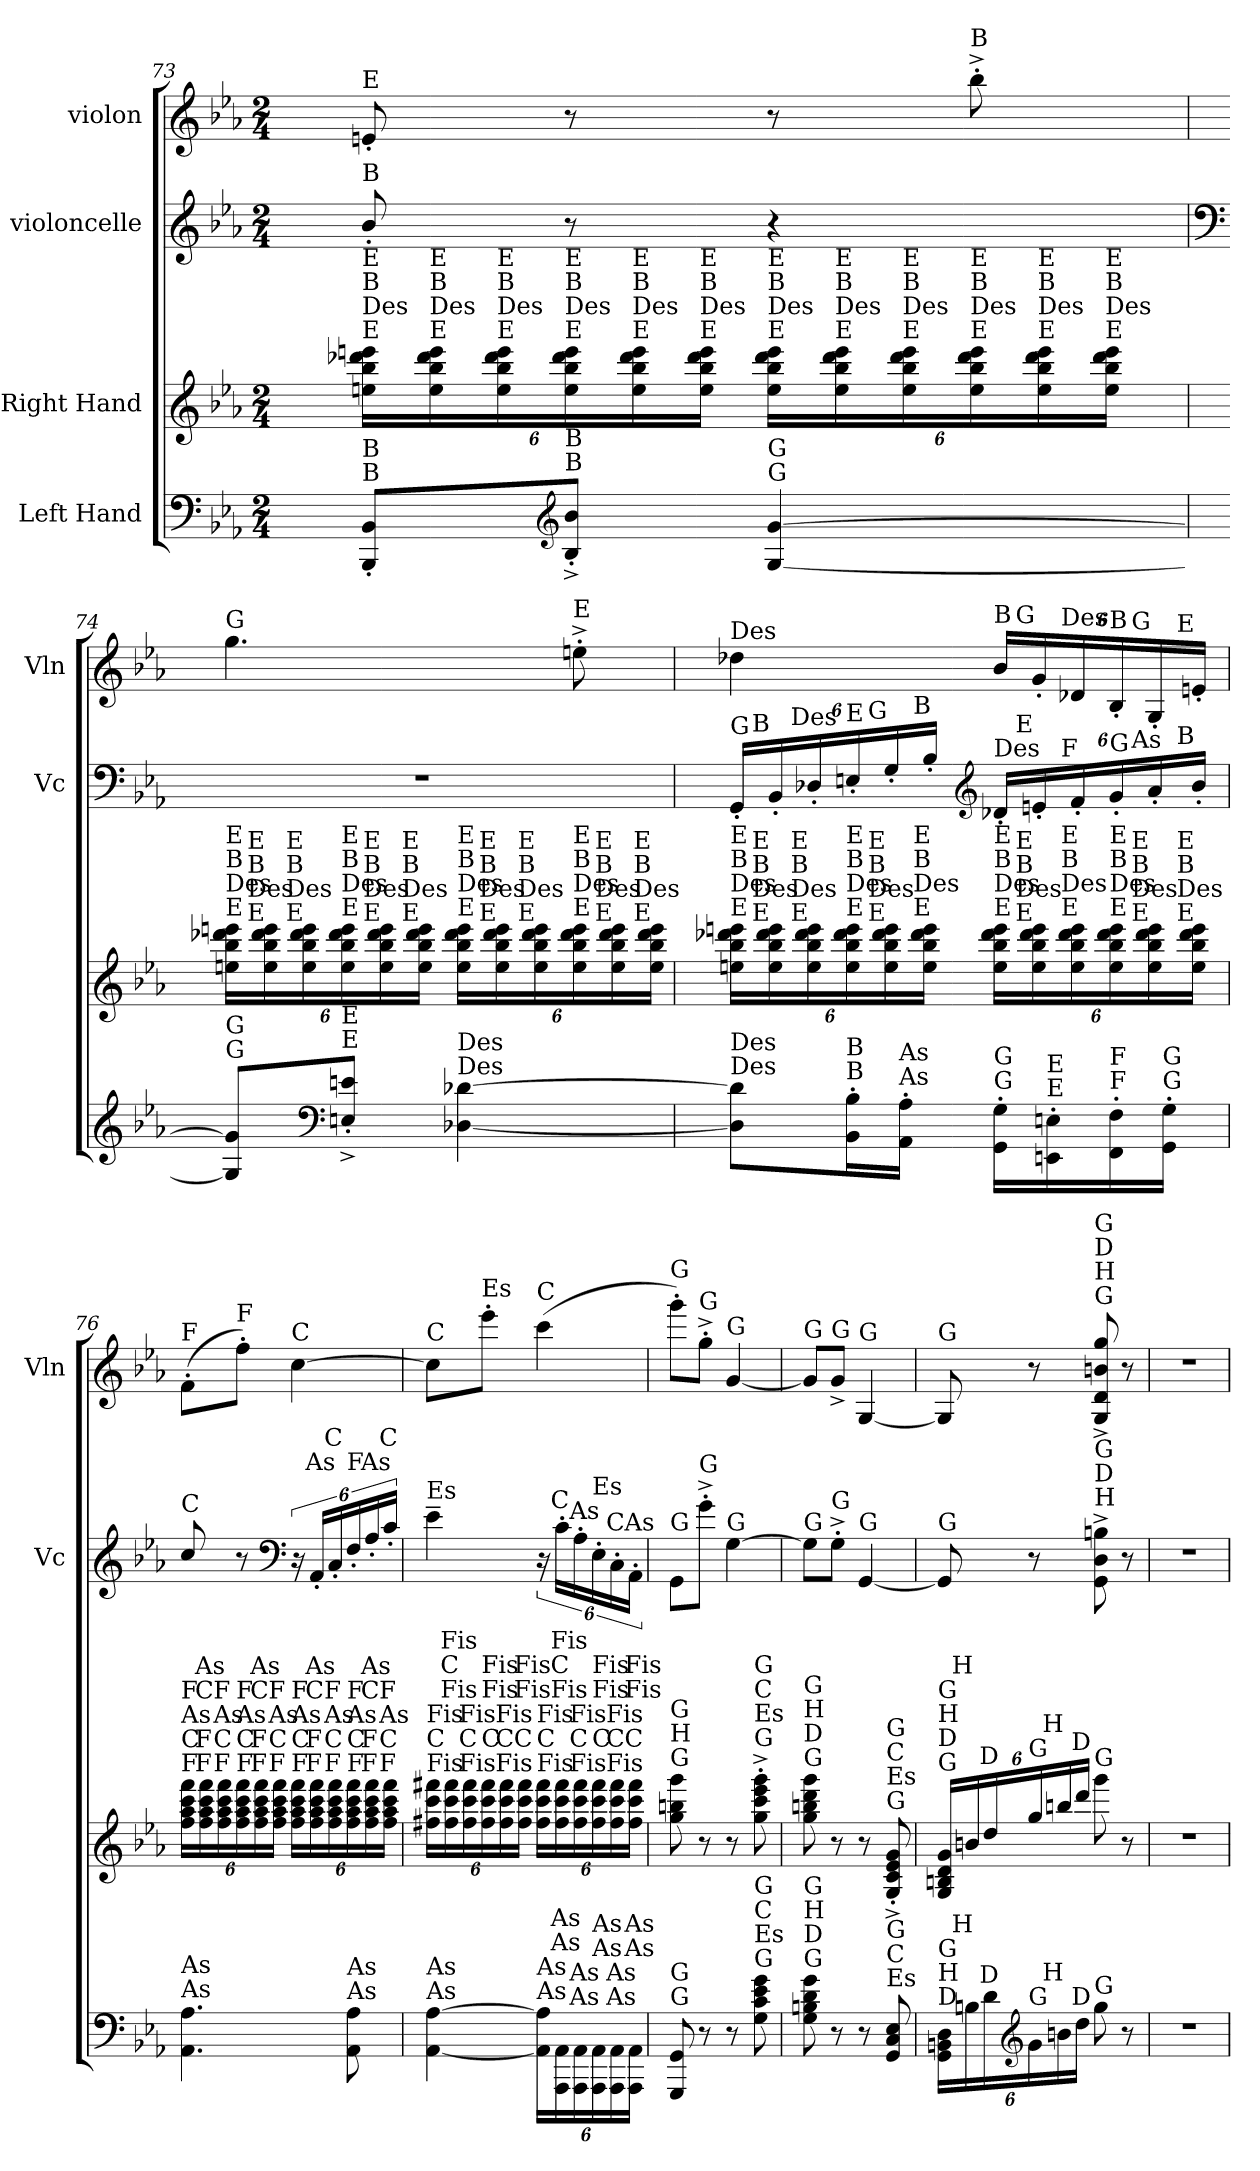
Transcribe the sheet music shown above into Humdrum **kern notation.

**kern	**kern	**kern	**kern
*part4	*part3	*part2	*part1
*staff4	*staff3	*staff2	*staff1
*I"Left Hand	*I"Right Hand	*I"violoncelle	*I"violon
*	*	*I'Vc	*I'Vln
!!LO:LB:g=z
*clefF4	*clefG2	*clefG2	*clefG2
*k[b-e-a-]	*k[b-e-a-]	*k[b-e-a-]	*k[b-e-a-]
*M2/4	*M2/4	*M2/4	*M2/4
*	*Xbrackettup	*	*
=73	=73	=73	=73
!	!	!	!LO:TX:a:t=E
!	!	!LO:TX:a:t=B	!
!	!LO:TX:a:t=E	!	!
!	!LO:TX:a:t=Des	!	!
!	!LO:TX:a:t=B	!	!
!	!LO:TX:a:t=E	!	!
!LO:TX:a:t=B	!	!	!
!LO:TX:a:t=B	!	!	!
8BBB-/' 8BB-/'L	24een\ 24bb-\ 24ddd-X\ 24eeen\LL	8b-'/	8en'/
!	!LO:TX:a:t=E	!	!
!	!LO:TX:a:t=Des	!	!
!	!LO:TX:a:t=B	!	!
!	!LO:TX:a:t=E	!	!
.	24ee\ 24bb-\ 24ddd-\ 24eee\	.	.
!	!LO:TX:a:t=E	!	!
!	!LO:TX:a:t=Des	!	!
!	!LO:TX:a:t=B	!	!
!	!LO:TX:a:t=E	!	!
.	24ee\ 24bb-\ 24ddd-\ 24eee\	.	.
*clefG2	*	*	*
!	!LO:TX:a:t=E	!	!
!	!LO:TX:a:t=Des	!	!
!	!LO:TX:a:t=B	!	!
!	!LO:TX:a:t=E	!	!
!LO:TX:a:t=B	!	!	!
!LO:TX:a:t=B	!	!	!
8B-/'^ 8b-/'^J	24ee\ 24bb-\ 24ddd-\ 24eee\	8r	8r
!	!LO:TX:a:t=E	!	!
!	!LO:TX:a:t=Des	!	!
!	!LO:TX:a:t=B	!	!
!	!LO:TX:a:t=E	!	!
.	24ee\ 24bb-\ 24ddd-\ 24eee\	.	.
!	!LO:TX:a:t=E	!	!
!	!LO:TX:a:t=Des	!	!
!	!LO:TX:a:t=B	!	!
!	!LO:TX:a:t=E	!	!
.	24ee\ 24bb-\ 24ddd-\ 24eee\JJ	.	.
!	!LO:TX:a:t=E	!	!
!	!LO:TX:a:t=Des	!	!
!	!LO:TX:a:t=B	!	!
!	!LO:TX:a:t=E	!	!
!LO:TX:a:t=G	!	!	!
!LO:TX:a:t=G	!	!	!
[4G/ [4g/	24ee\ 24bb-\ 24ddd-\ 24eee\LL	4r	8r
!	!LO:TX:a:t=E	!	!
!	!LO:TX:a:t=Des	!	!
!	!LO:TX:a:t=B	!	!
!	!LO:TX:a:t=E	!	!
.	24ee\ 24bb-\ 24ddd-\ 24eee\	.	.
!	!LO:TX:a:t=E	!	!
!	!LO:TX:a:t=Des	!	!
!	!LO:TX:a:t=B	!	!
!	!LO:TX:a:t=E	!	!
.	24ee\ 24bb-\ 24ddd-\ 24eee\	.	.
!	!	!	!LO:TX:a:t=B
!	!LO:TX:a:t=E	!	!
!	!LO:TX:a:t=Des	!	!
!	!LO:TX:a:t=B	!	!
!	!LO:TX:a:t=E	!	!
.	24ee\ 24bb-\ 24ddd-\ 24eee\	.	8bb-'^\
!	!LO:TX:a:t=E	!	!
!	!LO:TX:a:t=Des	!	!
!	!LO:TX:a:t=B	!	!
!	!LO:TX:a:t=E	!	!
.	24ee\ 24bb-\ 24ddd-\ 24eee\	.	.
!	!LO:TX:a:t=E	!	!
!	!LO:TX:a:t=Des	!	!
!	!LO:TX:a:t=B	!	!
!	!LO:TX:a:t=E	!	!
.	24ee\ 24bb-\ 24ddd-\ 24eee\JJ	.	.
=74	=74	=74	=74
*	*	*clefF4	*
!	!	!	!LO:TX:a:t=G
!	!LO:TX:a:t=E	!	!
!	!LO:TX:a:t=Des	!	!
!	!LO:TX:a:t=B	!	!
!	!LO:TX:a:t=E	!	!
!LO:TX:a:t=G	!	!	!
!LO:TX:a:t=G	!	!	!
8G/] 8g/]L	24een\ 24bb-\ 24ddd-X\ 24eeen\LL	2r	4.gg\
!	!LO:TX:a:t=E	!	!
!	!LO:TX:a:t=Des	!	!
!	!LO:TX:a:t=B	!	!
!	!LO:TX:a:t=E	!	!
.	24ee\ 24bb-\ 24ddd-\ 24eee\	.	.
!	!LO:TX:a:t=E	!	!
!	!LO:TX:a:t=Des	!	!
!	!LO:TX:a:t=B	!	!
!	!LO:TX:a:t=E	!	!
.	24ee\ 24bb-\ 24ddd-\ 24eee\	.	.
*clefF4	*	*	*
!	!LO:TX:a:t=E	!	!
!	!LO:TX:a:t=Des	!	!
!	!LO:TX:a:t=B	!	!
!	!LO:TX:a:t=E	!	!
!LO:TX:a:t=E	!	!	!
!LO:TX:a:t=E	!	!	!
8En/'^ 8en/'^J	24ee\ 24bb-\ 24ddd-\ 24eee\	.	.
!	!LO:TX:a:t=E	!	!
!	!LO:TX:a:t=Des	!	!
!	!LO:TX:a:t=B	!	!
!	!LO:TX:a:t=E	!	!
.	24ee\ 24bb-\ 24ddd-\ 24eee\	.	.
!	!LO:TX:a:t=E	!	!
!	!LO:TX:a:t=Des	!	!
!	!LO:TX:a:t=B	!	!
!	!LO:TX:a:t=E	!	!
.	24ee\ 24bb-\ 24ddd-\ 24eee\JJ	.	.
!	!LO:TX:a:t=E	!	!
!	!LO:TX:a:t=Des	!	!
!	!LO:TX:a:t=B	!	!
!	!LO:TX:a:t=E	!	!
!LO:TX:a:t=Des	!	!	!
!LO:TX:a:t=Des	!	!	!
[4D-X\ [4d-X\	24ee\ 24bb-\ 24ddd-\ 24eee\LL	.	.
!	!LO:TX:a:t=E	!	!
!	!LO:TX:a:t=Des	!	!
!	!LO:TX:a:t=B	!	!
!	!LO:TX:a:t=E	!	!
.	24ee\ 24bb-\ 24ddd-\ 24eee\	.	.
!	!LO:TX:a:t=E	!	!
!	!LO:TX:a:t=Des	!	!
!	!LO:TX:a:t=B	!	!
!	!LO:TX:a:t=E	!	!
.	24ee\ 24bb-\ 24ddd-\ 24eee\	.	.
!	!	!	!LO:TX:a:t=E
!	!LO:TX:a:t=E	!	!
!	!LO:TX:a:t=Des	!	!
!	!LO:TX:a:t=B	!	!
!	!LO:TX:a:t=E	!	!
.	24ee\ 24bb-\ 24ddd-\ 24eee\	.	8een'^\
!	!LO:TX:a:t=E	!	!
!	!LO:TX:a:t=Des	!	!
!	!LO:TX:a:t=B	!	!
!	!LO:TX:a:t=E	!	!
.	24ee\ 24bb-\ 24ddd-\ 24eee\	.	.
!	!LO:TX:a:t=E	!	!
!	!LO:TX:a:t=Des	!	!
!	!LO:TX:a:t=B	!	!
!	!LO:TX:a:t=E	!	!
.	24ee\ 24bb-\ 24ddd-\ 24eee\JJ	.	.
!!LO:PB:g=z
=75	=75	=75	=75
*	*	*Xbrackettup	*
!	!	!	!LO:TX:a:t=Des
!	!	!LO:TX:a:t=G	!
!	!LO:TX:a:t=E	!	!
!	!LO:TX:a:t=Des	!	!
!	!LO:TX:a:t=B	!	!
!	!LO:TX:a:t=E	!	!
!LO:TX:a:t=Des	!	!	!
!LO:TX:a:t=Des	!	!	!
8D-\] 8d-\]L	24een\ 24bb-\ 24ddd-X\ 24eeen\LL	24GG'/LL	4dd-X\
!	!	!LO:TX:a:t=B	!
!	!LO:TX:a:t=E	!	!
!	!LO:TX:a:t=Des	!	!
!	!LO:TX:a:t=B	!	!
!	!LO:TX:a:t=E	!	!
.	24ee\ 24bb-\ 24ddd-\ 24eee\	24BB-'/	.
!	!	!LO:TX:a:t=Des	!
!	!LO:TX:a:t=E	!	!
!	!LO:TX:a:t=Des	!	!
!	!LO:TX:a:t=B	!	!
!	!LO:TX:a:t=E	!	!
.	24ee\ 24bb-\ 24ddd-\ 24eee\	24D-X'/	.
!	!	!LO:TX:a:t=E	!
!	!LO:TX:a:t=E	!	!
!	!LO:TX:a:t=Des	!	!
!	!LO:TX:a:t=B	!	!
!	!LO:TX:a:t=E	!	!
!LO:TX:a:t=B	!	!	!
!LO:TX:a:t=B	!	!	!
16BB-\' 16B-\'L	24ee\ 24bb-\ 24ddd-\ 24eee\	24En'/	.
!	!	!LO:TX:a:t=G	!
!	!LO:TX:a:t=E	!	!
!	!LO:TX:a:t=Des	!	!
!	!LO:TX:a:t=B	!	!
!	!LO:TX:a:t=E	!	!
.	24ee\ 24bb-\ 24ddd-\ 24eee\	24G'/	.
!LO:TX:a:t=As	!	!	!
!LO:TX:a:t=As	!	!	!
16AA-\' 16A-\'JJ	.	.	.
!	!	!LO:TX:a:t=B	!
!	!LO:TX:a:t=E	!	!
!	!LO:TX:a:t=Des	!	!
!	!LO:TX:a:t=B	!	!
!	!LO:TX:a:t=E	!	!
.	24ee\ 24bb-\ 24ddd-\ 24eee\JJ	24B-'/JJ	.
*	*	*clefG2	*
*	*	*	*Xbrackettup
!	!	!	!LO:TX:a:t=B
!	!	!LO:TX:a:t=Des	!
!	!LO:TX:a:t=E	!	!
!	!LO:TX:a:t=Des	!	!
!	!LO:TX:a:t=B	!	!
!	!LO:TX:a:t=E	!	!
!LO:TX:a:t=G	!	!	!
!LO:TX:a:t=G	!	!	!
16GG\' 16G\'LL	24ee\ 24bb-\ 24ddd-\ 24eee\LL	24d-X'/LL	24b-/LL
!	!	!	!LO:TX:a:t=G
!	!	!LO:TX:a:t=E	!
!	!LO:TX:a:t=E	!	!
!	!LO:TX:a:t=Des	!	!
!	!LO:TX:a:t=B	!	!
!	!LO:TX:a:t=E	!	!
.	24ee\ 24bb-\ 24ddd-\ 24eee\	24en'/	24g'/
!LO:TX:a:t=E	!	!	!
!LO:TX:a:t=E	!	!	!
16EEn\' 16En\'	.	.	.
!	!	!	!LO:TX:a:t=Des
!	!	!LO:TX:a:t=F	!
!	!LO:TX:a:t=E	!	!
!	!LO:TX:a:t=Des	!	!
!	!LO:TX:a:t=B	!	!
!	!LO:TX:a:t=E	!	!
.	24ee\ 24bb-\ 24ddd-\ 24eee\	24f'/	24d-X/
!	!	!	!LO:TX:a:t=B
!	!	!LO:TX:a:t=G	!
!	!LO:TX:a:t=E	!	!
!	!LO:TX:a:t=Des	!	!
!	!LO:TX:a:t=B	!	!
!	!LO:TX:a:t=E	!	!
!LO:TX:a:t=F	!	!	!
!LO:TX:a:t=F	!	!	!
16FF\' 16F\'	24ee\ 24bb-\ 24ddd-\ 24eee\	24g'/	24B-'/
!	!	!	!LO:TX:a:t=G
!	!	!LO:TX:a:t=As	!
!	!LO:TX:a:t=E	!	!
!	!LO:TX:a:t=Des	!	!
!	!LO:TX:a:t=B	!	!
!	!LO:TX:a:t=E	!	!
.	24ee\ 24bb-\ 24ddd-\ 24eee\	24a-'/	24G'/
!LO:TX:a:t=G	!	!	!
!LO:TX:a:t=G	!	!	!
16GG\' 16G\'JJ	.	.	.
!	!	!	!LO:TX:a:t=E
!	!	!LO:TX:a:t=B	!
!	!LO:TX:a:t=E	!	!
!	!LO:TX:a:t=Des	!	!
!	!LO:TX:a:t=B	!	!
!	!LO:TX:a:t=E	!	!
.	24ee\ 24bb-\ 24ddd-\ 24eee\JJ	24b-'/JJ	24en'/JJ
=76	=76	=76	=76
!	!	!	!LO:TX:a:t=F
!	!	!LO:TX:a:t=C	!
!	!LO:TX:a:t=F	!	!
!	!LO:TX:a:t=C	!	!
!	!LO:TX:a:t=As	!	!
!	!LO:TX:a:t=F	!	!
!LO:TX:a:t=As	!	!	!
!LO:TX:a:t=As	!	!	!
4.AA-\ 4.A-\	24ff\ 24aa-\ 24ccc\ 24fff\LL	8cc/	(>8f'\L
!	!LO:TX:a:t=F	!	!
!	!LO:TX:a:t=C	!	!
!	!LO:TX:a:t=As	!	!
!	!LO:TX:a:t=F	!	!
.	24ff\ 24aa-\ 24ccc\ 24fff\	.	.
!	!LO:TX:a:t=F	!	!
!	!LO:TX:a:t=C	!	!
!	!LO:TX:a:t=As	!	!
!	!LO:TX:a:t=F	!	!
.	24ff\ 24aa-\ 24ccc\ 24fff\	.	.
!	!	!	!LO:TX:a:t=F
!	!LO:TX:a:t=F	!	!
!	!LO:TX:a:t=C	!	!
!	!LO:TX:a:t=As	!	!
!	!LO:TX:a:t=F	!	!
.	24ff\ 24aa-\ 24ccc\ 24fff\	8r	8ff'\J)
!	!LO:TX:a:t=F	!	!
!	!LO:TX:a:t=C	!	!
!	!LO:TX:a:t=As	!	!
!	!LO:TX:a:t=F	!	!
.	24ff\ 24aa-\ 24ccc\ 24fff\	.	.
!	!LO:TX:a:t=F	!	!
!	!LO:TX:a:t=C	!	!
!	!LO:TX:a:t=As	!	!
!	!LO:TX:a:t=F	!	!
.	24ff\ 24aa-\ 24ccc\ 24fff\JJ	.	.
*	*	*clefF4	*
*	*	*brackettup	*
!	!	!	!LO:TX:a:t=C
!	!LO:TX:a:t=F	!	!
!	!LO:TX:a:t=C	!	!
!	!LO:TX:a:t=As	!	!
!	!LO:TX:a:t=F	!	!
.	24ff\ 24aa-\ 24ccc\ 24fff\LL	24r	[4cc\
!	!	!LO:TX:a:t=As	!
!	!LO:TX:a:t=F	!	!
!	!LO:TX:a:t=C	!	!
!	!LO:TX:a:t=As	!	!
!	!LO:TX:a:t=F	!	!
.	24ff\ 24aa-\ 24ccc\ 24fff\	24AA-'/LL	.
!	!	!LO:TX:a:t=C	!
!	!LO:TX:a:t=F	!	!
!	!LO:TX:a:t=C	!	!
!	!LO:TX:a:t=As	!	!
!	!LO:TX:a:t=F	!	!
.	24ff\ 24aa-\ 24ccc\ 24fff\	24C'/	.
*	*	*Xbrackettup	*
!	!	!LO:TX:a:t=F	!
!	!LO:TX:a:t=F	!	!
!	!LO:TX:a:t=C	!	!
!	!LO:TX:a:t=As	!	!
!	!LO:TX:a:t=F	!	!
!LO:TX:a:t=As	!	!	!
!LO:TX:a:t=As	!	!	!
8AA-\ 8A-\	24ff\ 24aa-\ 24ccc\ 24fff\	24F'/	.
!	!	!LO:TX:a:t=As	!
!	!LO:TX:a:t=F	!	!
!	!LO:TX:a:t=C	!	!
!	!LO:TX:a:t=As	!	!
!	!LO:TX:a:t=F	!	!
.	24ff\ 24aa-\ 24ccc\ 24fff\	24A-'/	.
!	!	!LO:TX:a:t=C	!
!	!LO:TX:a:t=F	!	!
!	!LO:TX:a:t=C	!	!
!	!LO:TX:a:t=As	!	!
!	!LO:TX:a:t=F	!	!
.	24ff\ 24aa-\ 24ccc\ 24fff\JJ	24c'/JJ	.
!!LO:LB:g=z
=77	=77	=77	=77
!	!	!	!LO:TX:a:t=C
!	!	!LO:TX:a:t=Es	!
!	!LO:TX:a:t=Fis	!	!
!	!LO:TX:a:t=C	!	!
!	!LO:TX:a:t=Fis	!	!
!LO:TX:a:t=As	!	!	!
!LO:TX:a:t=As	!	!	!
[4AA-\ [4A-\	24ff#X\ 24ccc\ 24fff#X\LL	4e-~\	8cc\L]
!	!LO:TX:a:t=Fis	!	!
!	!LO:TX:a:t=C	!	!
!	!LO:TX:a:t=Fis	!	!
.	24ff#\ 24ccc\ 24fff#\	.	.
!	!LO:TX:a:t=Fis	!	!
!	!LO:TX:a:t=C	!	!
!	!LO:TX:a:t=Fis	!	!
.	24ff#\ 24ccc\ 24fff#\	.	.
!	!	!	!LO:TX:a:t=Es
!	!LO:TX:a:t=Fis	!	!
!	!LO:TX:a:t=C	!	!
!	!LO:TX:a:t=Fis	!	!
.	24ff#\ 24ccc\ 24fff#\	.	8eee-'\J
!	!LO:TX:a:t=Fis	!	!
!	!LO:TX:a:t=C	!	!
!	!LO:TX:a:t=Fis	!	!
.	24ff#\ 24ccc\ 24fff#\	.	.
!	!LO:TX:a:t=Fis	!	!
!	!LO:TX:a:t=C	!	!
!	!LO:TX:a:t=Fis	!	!
.	24ff#\ 24ccc\ 24fff#\JJ	.	.
*Xbrackettup	*	*brackettup	*
!	!	!	!LO:TX:a:t=C
!	!LO:TX:a:t=Fis	!	!
!	!LO:TX:a:t=C	!	!
!	!LO:TX:a:t=Fis	!	!
!LO:TX:a:t=As	!	!	!
!LO:TX:a:t=As	!	!	!
24AA-\] 24A-\]LL	24ff#\ 24ccc\ 24fff#\LL	24r	(>4ccc\
!	!	!LO:TX:a:t=C	!
!	!LO:TX:a:t=Fis	!	!
!	!LO:TX:a:t=C	!	!
!	!LO:TX:a:t=Fis	!	!
!LO:TX:a:t=As	!	!	!
!LO:TX:a:t=As	!	!	!
24AAA-\ 24AA-\	24ff#\ 24ccc\ 24fff#\	24c'\LL	.
!	!	!LO:TX:a:t=As	!
!	!LO:TX:a:t=Fis	!	!
!	!LO:TX:a:t=C	!	!
!	!LO:TX:a:t=Fis	!	!
!LO:TX:a:t=As	!	!	!
!LO:TX:a:t=As	!	!	!
24AAA-\ 24AA-\	24ff#\ 24ccc\ 24fff#\	24A-'\	.
*	*	*Xbrackettup	*
!	!	!LO:TX:a:t=Es	!
!	!LO:TX:a:t=Fis	!	!
!	!LO:TX:a:t=C	!	!
!	!LO:TX:a:t=Fis	!	!
!LO:TX:a:t=As	!	!	!
!LO:TX:a:t=As	!	!	!
24AAA-\ 24AA-\	24ff#\ 24ccc\ 24fff#\	24E-'\	.
!	!	!LO:TX:a:t=C	!
!	!LO:TX:a:t=Fis	!	!
!	!LO:TX:a:t=C	!	!
!	!LO:TX:a:t=Fis	!	!
!LO:TX:a:t=As	!	!	!
!LO:TX:a:t=As	!	!	!
24AAA-\ 24AA-\	24ff#\ 24ccc\ 24fff#\	24C'\	.
!	!	!LO:TX:a:t=As	!
!	!LO:TX:a:t=Fis	!	!
!	!LO:TX:a:t=C	!	!
!	!LO:TX:a:t=Fis	!	!
!LO:TX:a:t=As	!	!	!
!LO:TX:a:t=As	!	!	!
24AAA-\ 24AA-\JJ	24ff#\ 24ccc\ 24fff#\JJ	24AA-'\JJ	.
=78	=78	=78	=78
!	!	!	!LO:TX:a:t=G
!	!	!LO:TX:a:t=G	!
!	!LO:TX:a:t=G	!	!
!	!LO:TX:a:t=H	!	!
!	!LO:TX:a:t=G	!	!
!LO:TX:a:t=G	!	!	!
!LO:TX:a:t=G	!	!	!
8GGG/ 8GG/	8gg\ 8bbn\ 8ggg\	8GG\L	8ggg'\L)
!	!	!	!LO:TX:a:t=G
!	!	!LO:TX:a:t=G	!
8r	8r	8g'^\J	8gg'^\J
!	!	!	!LO:TX:a:t=G
!	!	!LO:TX:a:t=G	!
8r	8r	[4G\	[4g/
!	!LO:TX:a:t=G	!	!
!	!LO:TX:a:t=Es	!	!
!	!LO:TX:a:t=C	!	!
!	!LO:TX:a:t=G	!	!
!LO:TX:a:t=G	!	!	!
!LO:TX:a:t=Es	!	!	!
!LO:TX:a:t=C	!	!	!
!LO:TX:a:t=G	!	!	!
8G\ 8c\ 8e-\ 8g\	8gg\'^ 8ccc\'^ 8eee-\'^ 8ggg\'^	.	.
=79	=79	=79	=79
!	!	!	!LO:TX:a:t=G
!	!	!LO:TX:a:t=G	!
!	!LO:TX:a:t=G	!	!
!	!LO:TX:a:t=D	!	!
!	!LO:TX:a:t=H	!	!
!	!LO:TX:a:t=G	!	!
!LO:TX:a:t=G	!	!	!
!LO:TX:a:t=D	!	!	!
!LO:TX:a:t=H	!	!	!
!LO:TX:a:t=G	!	!	!
8G\ 8Bn\ 8d\ 8g\	8gg\ 8bbn\ 8ddd\ 8ggg\	8G\L]	8g/L]
!	!	!	!LO:TX:a:t=G
!	!	!LO:TX:a:t=G	!
8r	8r	8G'^\J	8g^/J
!	!	!	!LO:TX:a:t=G
!	!	!LO:TX:a:t=G	!
8r	8r	[4GG/	[4G/
!	!LO:TX:a:t=G	!	!
!	!LO:TX:a:t=Es	!	!
!	!LO:TX:a:t=C	!	!
!	!LO:TX:a:t=G	!	!
!LO:TX:a:t=Es	!	!	!
!LO:TX:a:t=C	!	!	!
!LO:TX:a:t=G	!	!	!
8GG/ 8C/ 8E-/	8G/'^ 8c/'^ 8e-/'^ 8g/'^	.	.
=80	=80	=80	=80
!	!	!	!LO:TX:a:t=G
!	!	!LO:TX:a:t=G	!
!	!LO:TX:a:t=G	!	!
!	!LO:TX:a:t=D	!	!
!	!LO:TX:a:t=H	!	!
!	!LO:TX:a:t=G	!	!
!LO:TX:a:t=D	!	!	!
!LO:TX:a:t=H	!	!	!
!LO:TX:a:t=G	!	!	!
24GG\ 24BBn\ 24D\LL	24G/ 24Bn/ 24d/ 24g/LL	8GG/]	8G/]
!	!LO:TX:a:t=H	!	!
!LO:TX:a:t=H	!	!	!
24Bn\	24bn/	.	.
!	!LO:TX:a:t=D	!	!
!LO:TX:a:t=D	!	!	!
24d\	24dd/	.	.
*clefG2	*	*	*
!	!LO:TX:a:t=G	!	!
!LO:TX:a:t=G	!	!	!
24g\	24gg/	8r	8r
!	!LO:TX:a:t=H	!	!
!LO:TX:a:t=H	!	!	!
24bn\	24bbn/	.	.
!	!LO:TX:a:t=D	!	!
!LO:TX:a:t=D	!	!	!
24dd\JJ	24ddd/JJ	.	.
!	!	!	!LO:TX:a:t=G
!	!	!	!LO:TX:a:t=H
!	!	!	!LO:TX:a:t=D
!	!	!	!LO:TX:a:t=G
!	!	!LO:TX:a:t=H	!
!	!	!LO:TX:a:t=D	!
!	!	!LO:TX:a:t=G	!
!	!LO:TX:a:t=G	!	!
!LO:TX:a:t=G	!	!	!
8gg\	8ggg\	8GG\^ 8D\^ 8Bn\^	8G/^ 8d/^ 8bn/^ 8gg/^
8r	8r	8r	8r
=81	=81	=81	=81
2r	2r	2r	2r
=	=	=	=
*-	*-	*-	*-
